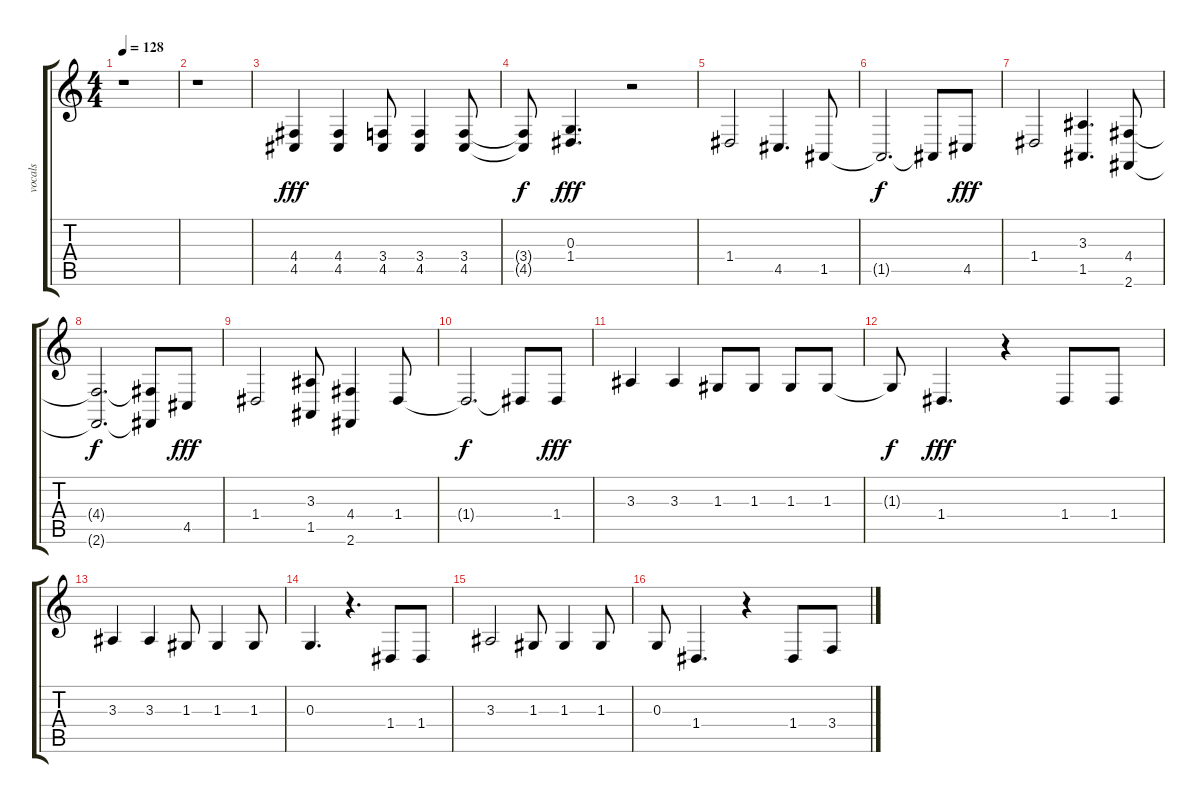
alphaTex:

\track ("vocals" "vocals") {instrument lead6voice}
\staff {score tabs}
\tuning (E4 B3 G3 D3 A2 E2) {hide}
\ts (4 4)
\tempo 128
\clef g2
\ks c
r.1{dy fff} |
r.1 |
(4.4 4.5).4 (4.4 4.5).4 (3.4 4.5).8 (3.4 4.5).4 (3.4 4.5).8 |
(3.4{t} 4.5{t}).8{dy f} (0.3 1.4).4{d dy fff} r.2 |
1.4.2 4.5.4{d} 1.5.8 |
1.5{t}.2{d dy f} 1.5{t}.8 4.5.8{dy fff} |
1.4.2 (3.3 1.5).4{d} (4.4 2.6).8 |
(4.4{t} 2.6{t}).2{d dy f} (4.4{t} 2.6{t}).8 4.5.8{dy fff} |
1.4.2 (3.3 1.5).8 (4.4 2.6).4 1.4.8 |
1.4{t}.2{d dy f} 1.4{t}.8 1.4.8{dy fff} |
3.3.4 3.3.4 1.3.8 1.3.8 1.3.8 1.3.8 |
1.3{t}.8{dy f} 1.4.4{d dy fff} r.4 1.4.8 1.4.8 |
3.3.4 3.3.4 1.3.8 1.3.4 1.3.8 |
0.3.4{d} r.4{d} 1.4.8 1.4.8 |
3.3.2 1.3.8 1.3.4 1.3.8 |
0.3.8 1.4.4{d} r.4 1.4.8 3.4.8
